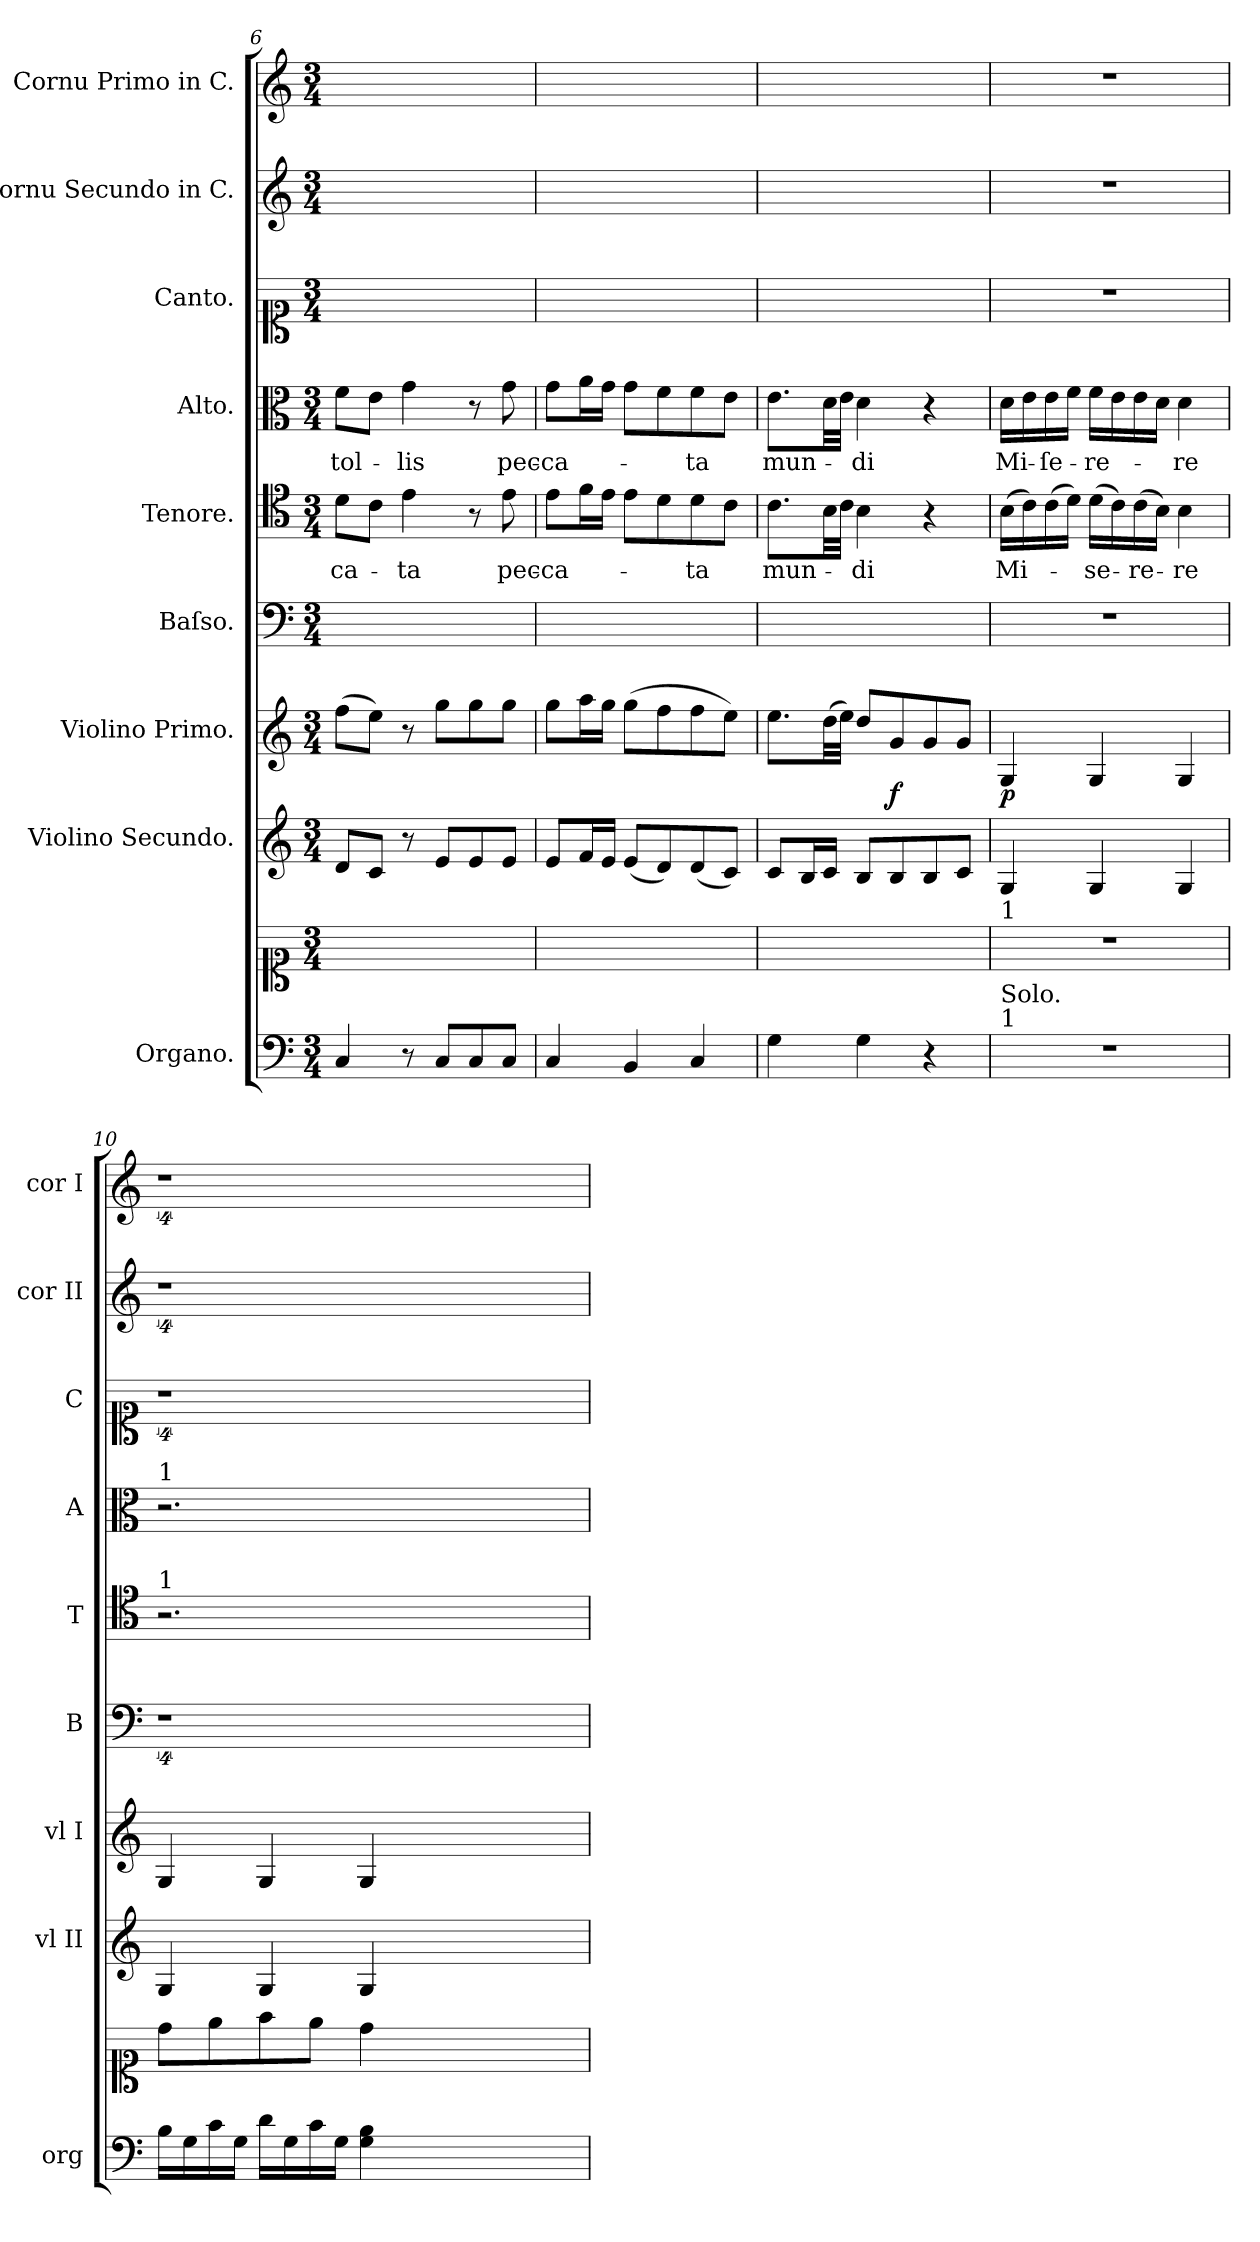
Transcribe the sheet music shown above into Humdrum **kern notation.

**kern	**kern	**kern	**kern	**dynam	**kern	**kern	**text	**kern	**text	**kern	**kern	**kern
*part9	*part9	*part8	*part7	*part7	*part6	*part5	*part5	*part4	*part4	*part3	*part2	*part1
*staff10	*staff9	*staff8	*staff7	*staff7	*staff6	*staff5	*staff5	*staff4	*staff4	*staff3	*staff2	*staff1
*I"Organo.	*	*I"Violino Secundo.	*I"Violino Primo.	*	*I"Baſso.	*I"Tenore.	*	*I"Alto.	*	*I"Canto.	*I"Cornu Secundo in C.	*I"Cornu Primo in C.
*I'org	*	*I'vl II	*I'vl I	*	*I'B	*I'T	*	*I'A	*	*I'C	*I'cor II	*I'cor I
*clefF4	*clefC1	*clefG2	*clefG2	*	*clefF4	*clefC4	*	*clefC3	*	*clefC1	*clefG2	*clefG2
*k[]	*k[]	*k[]	*k[]	*	*k[]	*k[]	*	*k[]	*	*k[]	*k[]	*k[]
*M3/4	*M3/4	*M3/4	*M3/4	*	*M3/4	*M3/4	*	*M3/4	*	*M3/4	*M3/4	*M3/4
=6	=6	=6	=6	=6	=6	=6	=6	=6	=6	=6	=6	=6
4C/	2.ryy	8d/L	(8ff\L	.	2.ryy	8d\L	-ca-	8f\L	tol-	2.ryy	2.ryy	2.ryy
.	.	8c/J	8ee\J)	.	.	8c\J	.	8e\J	.	.	.	.
8r	.	8r	8r	.	.	4e\	-ta	4g\	-lis	.	.	.
8C/L	.	8e/L	8gg\L	.	.	.	.	.	.	.	.	.
8C/	.	8e/	8gg\	.	.	8r	.	8r	.	.	.	.
8C/J	.	8e/J	8gg\J	.	.	8e\	pec-	8g\	pec-	.	.	.
=7	=7	=7	=7	=7	=7	=7	=7	=7	=7	=7	=7	=7
4C/	2.ryy	8e/L	8gg\L	.	2.ryy	8e\L	-ca-	8g\L	-ca-	2.ryy	2.ryy	2.ryy
.	.	16f/L	16aa\L	.	.	16f\L	.	16a\L	.	.	.	.
.	.	16e/JJ	16gg\JJ	.	.	16e\JJ	.	16g\JJ	.	.	.	.
4BB/	.	(8e/L	(8gg\L	.	.	8e\L	.	8g\L	.	.	.	.
.	.	8d/)	8ff\	.	.	8d\	.	8f\	.	.	.	.
4C/	.	(8d/	8ff\	.	.	8d\	-ta	8f\	-ta	.	.	.
.	.	8c/J)	8ee\J)	.	.	8c\J	.	8e\J	.	.	.	.
=8	=8	=8	=8	=8	=8	=8	=8	=8	=8	=8	=8	=8
4G\	2.ryy	8c/L	8.ee\L	.	2.ryy	8.c\L	mun-	8.e\L	mun-	2.ryy	2.ryy	2.ryy
.	.	16B/L	.	.	.	.	.	.	.	.	.	.
.	.	16c/JJ	(32dd\LL	.	.	32B\LL	.	32d\LL	.	.	.	.
.	.	.	32ee\JJJ)	.	.	32c\JJJ	.	32e\JJJ	.	.	.	.
4G\	.	8B/L	8dd/L	.	.	4B\	-di	4d\	-di	.	.	.
!	!	!	!	!LO:DY:b	!	!	!	!	!	!	!	!
.	.	8B/	8g/	f	.	.	.	.	.	.	.	.
4r	.	8B/	8g/	.	.	4r	.	4r	.	.	.	.
.	.	8c/J	8g/J	.	.	.	.	.	.	.	.	.
=9	=9	=9	=9	=9	=9	=9	=9	=9	=9	=9	=9	=9
!	!LO:TX:a:t=1	!	!	!	!	!	!	!	!	!	!	!
!LO:TX:a:t=1	!	!	!	!	!	!	!	!	!	!	!	!
!LO:TX:a:t=Solo.	!	!	!	!	!	!	!	!	!	!	!	!
!	!	!	!	!LO:DY:b	!	!	!	!	!	!	!	!
2.r	2.r	4G/	4G/	p	2.r	(16B\LL	Mi-	16d\LL	Mi-	2.r	2.r	2.r
.	.	.	.	.	.	16c\)	.	16e\	.	.	.	.
.	.	.	.	.	.	(16c\	.	16e\	-ſe-	.	.	.
.	.	.	.	.	.	16d\JJ)	.	16f\JJ	.	.	.	.
.	.	4G/	4G/	.	.	(16d\LL	-se-	16f\LL	-re-	.	.	.
.	.	.	.	.	.	16c\)	.	16e\	.	.	.	.
.	.	.	.	.	.	(16c\	-re-	16e\	.	.	.	.
.	.	.	.	.	.	16B\JJ)	.	16d\JJ	.	.	.	.
.	.	4G/	4G/	.	.	4B\	-re	4d\	-re	.	.	.
=10	=10	=10	=10	=10	=10	=10	=10	=10	=10	=10	=10	=10
!	!	!	!	!	!	!	!	!LO:TX:a:t=1	!	!	!	!
!	!	!	!	!	!	!LO:TX:a:t=1	!	!	!	!	!	!
16B\LL	8dd\L	4G/	4G/	.	4%9r	2.r	.	2.r	.	4%9r	4%9r	4%9r
16G\	.	.	.	.	.	.	.	.	.	.	.	.
16c\	8ee\	.	.	.	.	.	.	.	.	.	.	.
16G\JJ	.	.	.	.	.	.	.	.	.	.	.	.
16d\LL	8ff\	4G/	4G/	.	.	.	.	.	.	.	.	.
16G\	.	.	.	.	.	.	.	.	.	.	.	.
16c\	8ee\J	.	.	.	.	.	.	.	.	.	.	.
16G\JJ	.	.	.	.	.	.	.	.	.	.	.	.
4G\ 4B\	4dd\	4G/	4G/	.	.	.	.	.	.	.	.	.
1.ryy	1.ryy	1.ryy	1.ryy	.	.	1.ryy	.	1.ryy	.	.	.	.
=	=	=	=	=	=	=	=	=	=	=	=	=
*-	*-	*-	*-	*-	*-	*-	*-	*-	*-	*-	*-	*-
